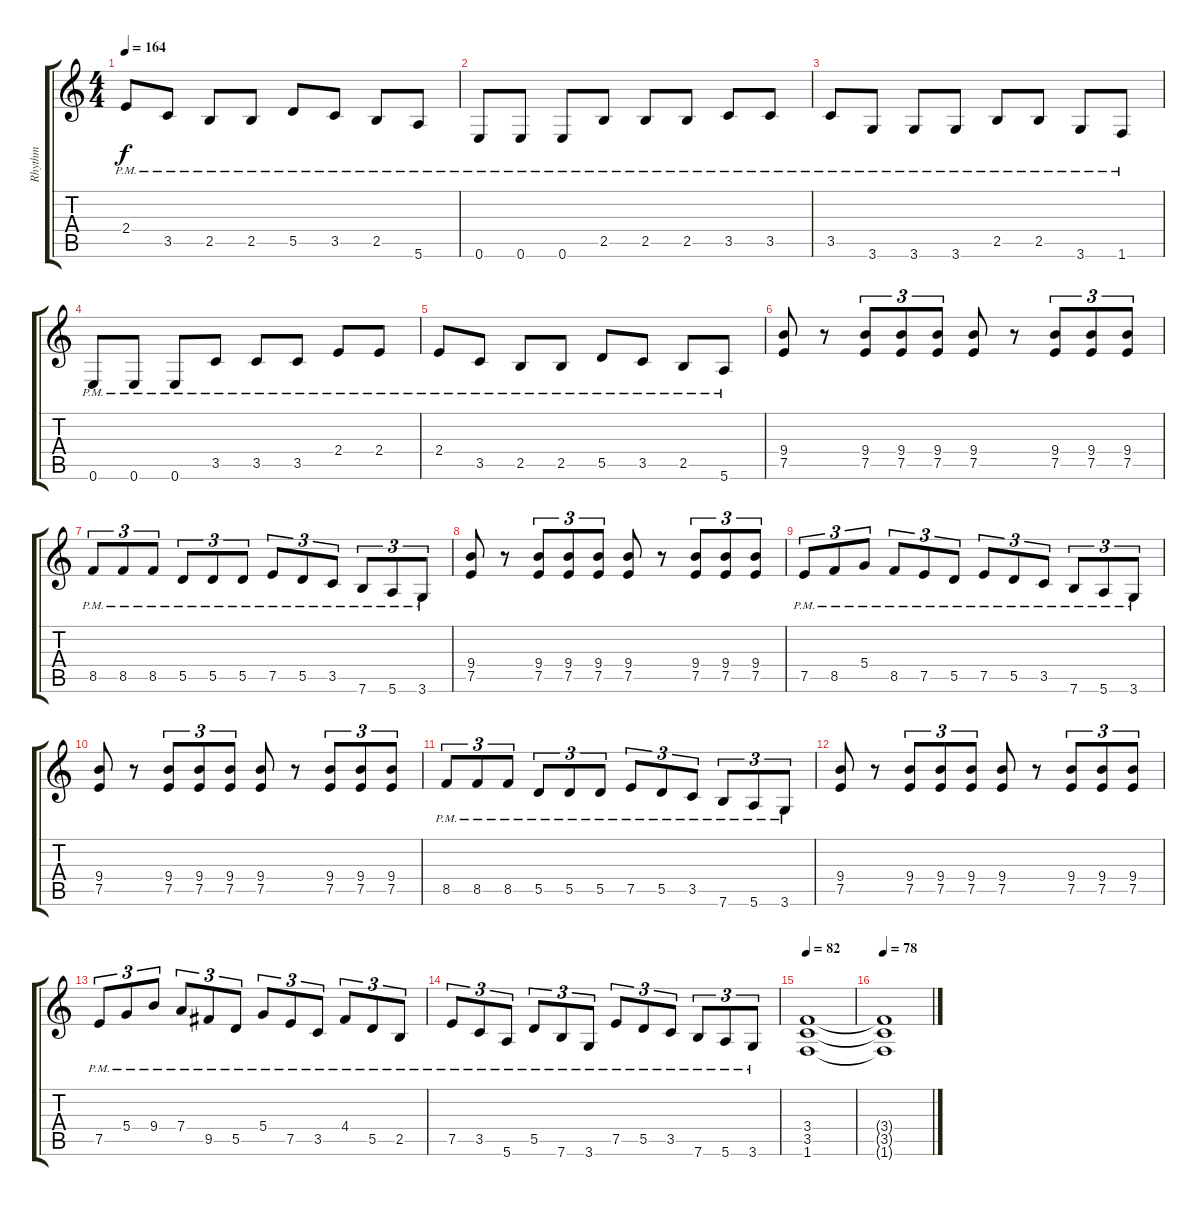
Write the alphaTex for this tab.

\track ("Rhythm" "Rhythm") {instrument overdrivenguitar}
\staff {score tabs}
\tuning (E4 B3 G3 D3 A2 E2) {hide}
\ts (4 4)
\tempo 164
\clef g2
\ks c
2.4{pm}.8{dy f} 3.5{pm}.8 2.5{pm}.8 2.5{pm}.8 5.5{pm}.8 3.5{pm}.8 2.5{pm}.8 5.6{pm}.8 |
0.6{pm}.8 0.6{pm}.8 0.6{pm}.8 2.5{pm}.8 2.5{pm}.8 2.5{pm}.8 3.5{pm}.8 3.5{pm}.8 |
3.5{pm}.8 3.6{pm}.8 3.6{pm}.8 3.6{pm}.8 2.5{pm}.8 2.5{pm}.8 3.6{pm}.8 1.6{pm}.8 |
0.6{pm}.8 0.6{pm}.8 0.6{pm}.8 3.5{pm}.8 3.5{pm}.8 3.5{pm}.8 2.4{pm}.8 2.4{pm}.8 |
2.4{pm}.8 3.5{pm}.8 2.5{pm}.8 2.5{pm}.8 5.5{pm}.8 3.5{pm}.8 2.5{pm}.8 5.6{pm}.8 |
(9.4 7.5).8 r.8 (9.4 7.5).8{tu (3 2)} (9.4 7.5).8{tu (3 2)} (9.4 7.5).8{tu (3 2)} (9.4 7.5).8 r.8 (9.4 7.5).8{tu (3 2)} (9.4 7.5).8{tu (3 2)} (9.4 7.5).8{tu (3 2)} |
8.5{pm}.8{tu (3 2)} 8.5{pm}.8{tu (3 2)} 8.5{pm}.8{tu (3 2)} 5.5{pm}.8{tu (3 2)} 5.5{pm}.8{tu (3 2)} 5.5{pm}.8{tu (3 2)} 7.5{pm}.8{tu (3 2)} 5.5{pm}.8{tu (3 2)} 3.5{pm}.8{tu (3 2)} 7.6{pm}.8{tu (3 2)} 5.6{pm}.8{tu (3 2)} 3.6{pm}.8{tu (3 2)} |
(9.4 7.5).8 r.8 (9.4 7.5).8{tu (3 2)} (9.4 7.5).8{tu (3 2)} (9.4 7.5).8{tu (3 2)} (9.4 7.5).8 r.8 (9.4 7.5).8{tu (3 2)} (9.4 7.5).8{tu (3 2)} (9.4 7.5).8{tu (3 2)} |
7.5{pm}.8{tu (3 2)} 8.5{pm}.8{tu (3 2)} 5.4{pm}.8{tu (3 2)} 8.5{pm}.8{tu (3 2)} 7.5{pm}.8{tu (3 2)} 5.5{pm}.8{tu (3 2)} 7.5{pm}.8{tu (3 2)} 5.5{pm}.8{tu (3 2)} 3.5{pm}.8{tu (3 2)} 7.6{pm}.8{tu (3 2)} 5.6{pm}.8{tu (3 2)} 3.6{pm}.8{tu (3 2)} |
(9.4 7.5).8 r.8 (9.4 7.5).8{tu (3 2)} (9.4 7.5).8{tu (3 2)} (9.4 7.5).8{tu (3 2)} (9.4 7.5).8 r.8 (9.4 7.5).8{tu (3 2)} (9.4 7.5).8{tu (3 2)} (9.4 7.5).8{tu (3 2)} |
8.5{pm}.8{tu (3 2)} 8.5{pm}.8{tu (3 2)} 8.5{pm}.8{tu (3 2)} 5.5{pm}.8{tu (3 2)} 5.5{pm}.8{tu (3 2)} 5.5{pm}.8{tu (3 2)} 7.5{pm}.8{tu (3 2)} 5.5{pm}.8{tu (3 2)} 3.5{pm}.8{tu (3 2)} 7.6{pm}.8{tu (3 2)} 5.6{pm}.8{tu (3 2)} 3.6{pm}.8{tu (3 2)} |
(9.4 7.5).8 r.8 (9.4 7.5).8{tu (3 2)} (9.4 7.5).8{tu (3 2)} (9.4 7.5).8{tu (3 2)} (9.4 7.5).8 r.8 (9.4 7.5).8{tu (3 2)} (9.4 7.5).8{tu (3 2)} (9.4 7.5).8{tu (3 2)} |
7.5{pm}.8{tu (3 2)} 5.4{pm}.8{tu (3 2)} 9.4{pm}.8{tu (3 2)} 7.4{pm}.8{tu (3 2)} 9.5{pm}.8{tu (3 2)} 5.5{pm}.8{tu (3 2)} 5.4{pm}.8{tu (3 2)} 7.5{pm}.8{tu (3 2)} 3.5{pm}.8{tu (3 2)} 4.4{pm}.8{tu (3 2)} 5.5{pm}.8{tu (3 2)} 2.5{pm}.8{tu (3 2)} |
7.5{pm}.8{tu (3 2)} 3.5{pm}.8{tu (3 2)} 5.6{pm}.8{tu (3 2)} 5.5{pm}.8{tu (3 2)} 7.6{pm}.8{tu (3 2)} 3.6{pm}.8{tu (3 2)} 7.5{pm}.8{tu (3 2)} 5.5{pm}.8{tu (3 2)} 3.5{pm}.8{tu (3 2)} 7.6{pm}.8{tu (3 2)} 5.6{pm}.8{tu (3 2)} 3.6{pm}.8{tu (3 2)} |
\tempo 82
(3.4 3.5 1.6).1 |
\tempo 78
(3.4{t} 3.5{t} 1.6{t}).1
